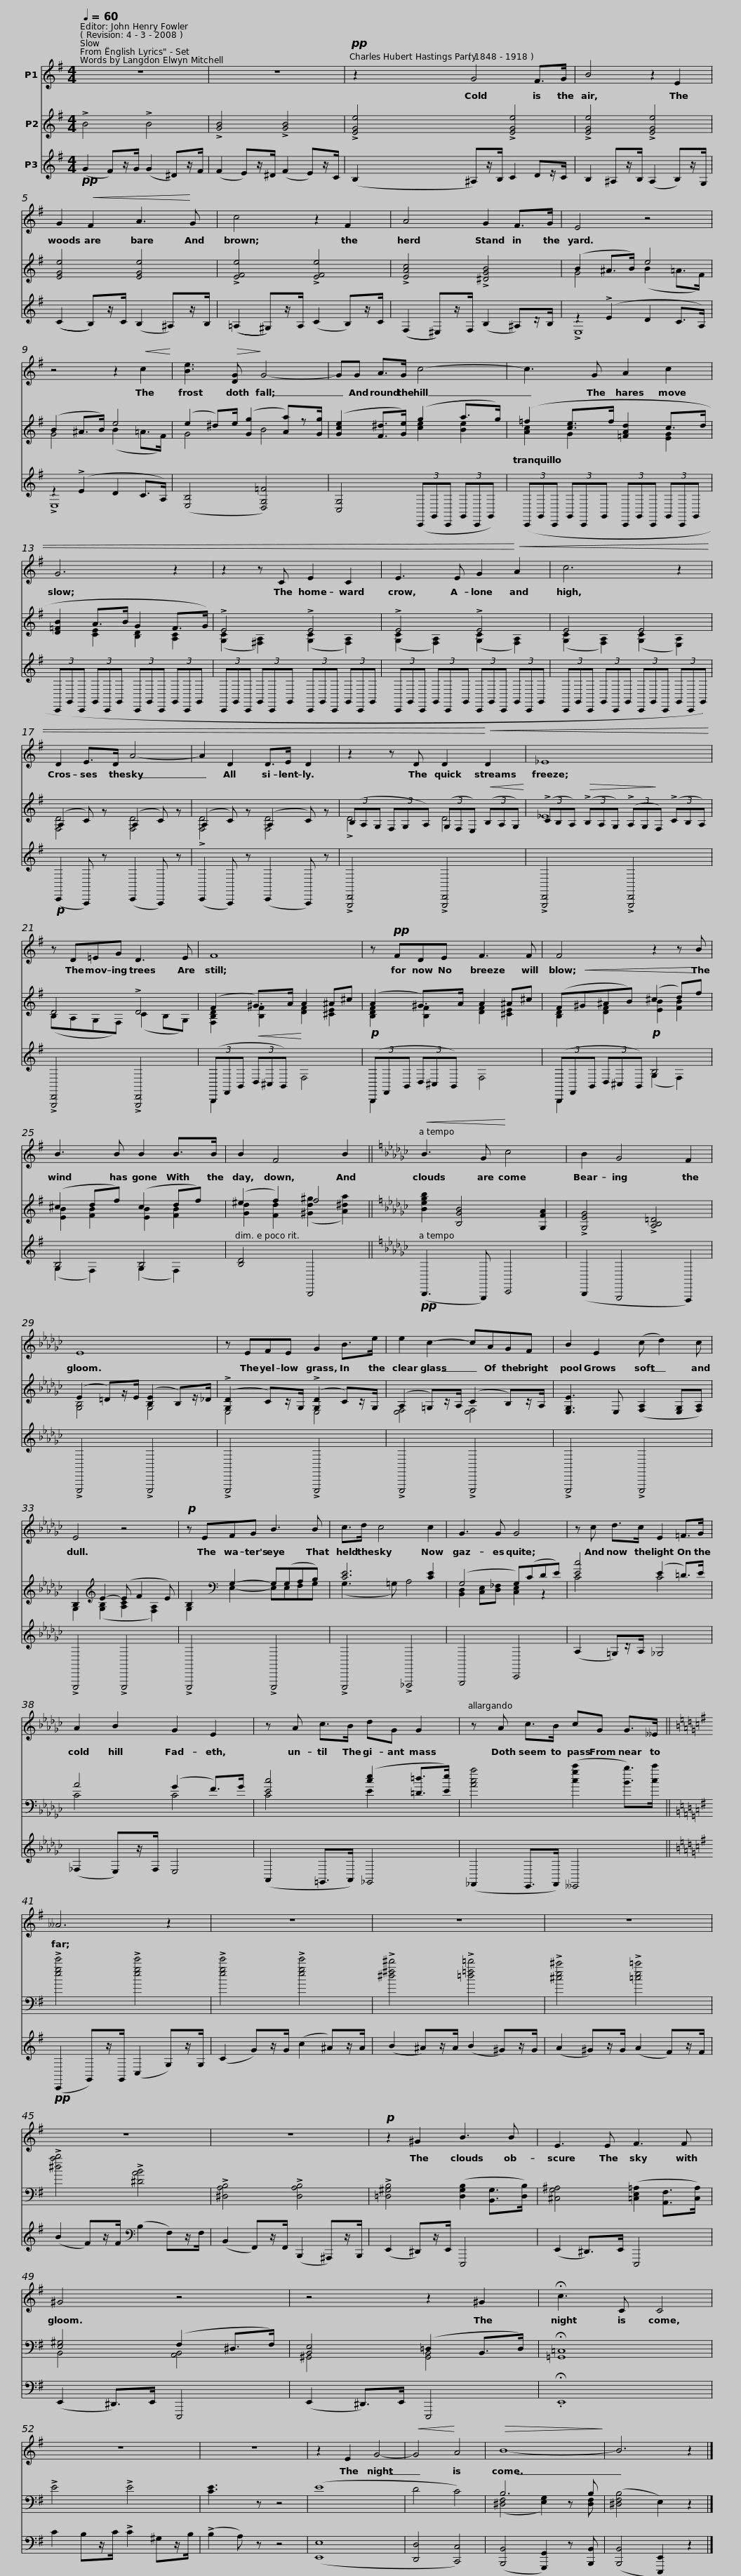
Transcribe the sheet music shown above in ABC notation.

X:1
%%score 1 ( 2 3 ) ( 4 5 )
L:1/8
Q:1/4=60
M:4/4
I:linebreak $
K:Emin
V:1 treble
V:2 treble
V:3 treble
V:4 treble
V:5 treble
V:1
 z8 | z8 |!pp! z2 G4 F>G |$ B4 z2 E2 | G2!<(! F2 A3!<)! G | %5
 c4 z2 F2 | A4 G2 F>G |$ E4 z4 | z4 z2!<(! c2!<)! | [Be]3!>(! [DG]!>)! G4- | %10
 GG A>G c4- |$ c3 G A2 c2 | G6 z2 | z2 z C E2 C2 |$ E3 E G2!<)!!<(! A2 | %15
 c6 z2 | D2 E>D A4- |$ A2 D2 D>E D2 | z2 z D D2!<)!!<(! D2 | _E8 |$ %20
 z D=EG D3 E | F8 | z!pp! FDE F3 F |$ F4 z2 z B | B3 B B2 B>B | %25
 B2 F4 B2 ||$[K:Ebmin]!<(! B3 G!<)! c4 | B2 G4 F2 | E8 | z EFE G2 B>e |$ %30
 e2 c2- cAGF | B2 E2 (c d2) c | E4 z4 |!p! z EFG B3 B |$ c>d c4 c2 | %35
 G3 G G4 | z c d>c E2 =F>G |$ A2 B2 G2 E2 | z A c>B dG G2 | z A c>B cG G>__E ||$ %40
[K:Emin] __A6 z2 | z8 | z8 | z8 |$ z8 | %45
 z8 |!p! z2 ^G2 B3 B | E3 E F3 F |$ ^G4 z4 | z4 z2 ^G2 | %50
 !fermata!c3 C C4 | z8 |$ z8 | z2 E2 G4- |!<(! G4!<)! A4 | %55
!>(! B8-!>)! | B6 z2 |] %57
V:2
 !>!B4 !>!B4 | !>![GB]4 !>![GB]4 | !>![EGe]4 !>![EGe]4 |$ !>![EGe]4 !>![EGe]4 | [EGe]4 [EGe]4 | %5
 !>![EFe]4 !>![EFe]4 | !>![EAc]4 !>![^DGB]4 |$ (B2 ^A>B) e4 | (B2 ^A>B) e4 | (e2 ^d)e/ ([Gg]2 [Aa])z[Gg]/ | %10
 ([Gce]2 [F^d]>[Ge]) (g2 a>g) |$ (=f2 [ce]>f [=FAd]2 c>d | [D=FB]2 A>B G2 F>G) | !>!E4 !>!E4 |$ !>!E4 !>!E4 | %15
 E4 E4 | (A,2 C) z (A,2 C) z |$ (A,2 C) z (A,2 C) z | (3(B,A,G, (3F,G,A,) (3(G,F,E,)!<(! (3(B,A,G,)!<)! | (3(!>!CB,A,)!>(! (3(!>!B,A,G,) (3(!>!A,G,!>)!F,) (3(!>!CB,A,) |$ %20
 D4 !>!D4 | (F2 ^G>)A A2 ^A^c | (A2 ^G>)A A2 ^A^c |$ (F!<(!^G^AB) (^c2 d)!<)!f | (^c2 df) (c2 df) | %25
 (^e2 f2) f4 ||$[K:Ebmin] [Begb]2 [B,GB]4 [G,FA]2 | !>![G,EG]4 !>![A,B,=D]4 | (E2 =D)z/E/ ([B,E]2 B,)z/_D/ | (!>![G,D]2 C)z/G,/ (!>![G,D]2 C)z/G,/ |$ %30
 (A,2 =G,)z/A,/ (C2 B,)z/A,/ | [E,G,E]3 E, ([F,A,]2 [E,G,][F,A,]) | B,2[K:treble] E2- (E F2 E) | B,2[K:bass] G,2- G,(G,A,B,) |$ [CE]6 [CE]2 | %35
 (G,4 G,)(CDE) | [Ec]4 (E2 =D>)E |$ A4 (G2 F>)G | [Ec]4 ([ce]2 [=D=d]>[Ee]) | [Aca]4 ([cgc']2 [Bb]>)[cc'] ||$ %40
[K:Emin] !>![ege']4 !>![ege']4 | !>![ege']4 !>![ege']4 | !>![^d^f^d']4 !>![=d=f=d']4 | !>![^ce^c']4 !>![=ce=c']4 |$ !>![^dab]4 !>![^DAB]4 | %45
 !>![^D,A,B,]4 !>![D,A,B,]4 | !>![=D,^G,B,]4 ([D,G,B,]2 [B,,G,]>[D,B,]) | [^C,G,^A,]4 ([=C,E,=A,]2 [A,,F,]>[C,A,]) |$ [E,^G,]4 (F,2 ^D,>F,) | [B,,E,]4 (=D,2 B,,>D,) | %50
 !fermata![=G,,=C,]8 | !>!E4 !>!E4 |$ [CE]3 z z4 | (E8 | D4 C4) | %55
 B,6 z B, | ([^D,F,B,]4 E,2) z2 |] %57
V:3
 x8 | x8 | x8 |$ x8 | x8 | %5
 x8 | x4 x4 |$ G4 (B2 =A>F) | G4 (B2 =A>F) | G4 B4 | %10
 x4 [ce]2 [Be]2 |$ [Ac]2 G2 x2 [EG]2 | x2 [CE]2 [B,D]2 [A,C]2 | ([G,C]2 [^F,A,]2) ([G,C]2 [F,A,]2) |$ ([G,C]2 [F,A,]2) ([G,C]2 [F,A,]2) | %15
 ([G,C]2 [F,A,]2) ([G,C]2 [E,A,]2) | [F,D]4 [F,D]4 |$ !>![F,D]4 [F,D]4 | !>!D4 D4 | _E8 |$ %20
 (B,A,G,F,) (C2 B,G,) | [F,B,D]2 [B,F]2 [DF]2 [^CE]2 | [B,DF]2 [B,F]2 [DF]2 [^CE]2 |$ [B,D]2 [DF]2 [EB]2 [FB]2 | [EB]2 [FB]2 [EB]2 [FB]2 | %25
 [Gd]2 [Fd]2 ([^Gd^g]2 [A^da]2) ||$[K:Ebmin] x8 | x8 | [G,B,]4 G,4 | E,4 E,4 |$ %30
 [E,F,]4 [E,F,]4 | x8 | G,2[K:treble] ([G,B,]2 [A,C]2 [F,A,]2) | G,2[K:bass] E,2- E,E,F,G, |$ (G,3 =G,) A,4 | %35
 [B,,D,]2 [C,E,][D,_F,] [C,E,]2 z2 | C4 C4 |$ C4 C4 | C4 E2 x2 | x8 ||$ %40
[K:Emin] x8 | x8 | x8 | x8 |$ x8 | %45
 x8 | x8 | x8 |$ B,,4 [A,,B,,]4 | ^G,,4 [G,,B,,]4 | %50
 x8 | x8 |$ x8 | x8 | x8 | %55
 ([^D,F,]4 [E,G,]2) x [D,F,] | x8 |] %57
V:4
!pp! (G2 F)z/G/ (G2 ^D)z/F/ | (F2 E)z/^D/ (F2 E)z/C/ | (B,2 ^A,)z/B,/ C2 Dz/C/ |$ B,2 ^A,z/B,/ (A,2 B,)z/G,/ | ((C2 B,))z/C/ (B,2 ^A,)z/B,/ | %5
 ((=A,2 ^G,))z/A,/ (C2 B,)z/C/ | ((F,2 ^E,))z/F,/ (B,2 ^A,)z/B,/ |$ z2 (!>!E2 D2 C>A,) | z2 (!>!E2 D2 C>A,) | ([E,B,]4 [D,G,=F]4) | %10
 [C,G,]4 (3(C,,G,,C,, (3G,,C,,G,,) |$ (3(C,,G,,C,, (3G,,C,,G,, (3C,,G,,C,, (3G,,C,,G,, | (3C,,G,,C,, (3G,,C,,G,, (3C,,G,,C,, (3G,,C,,G,, | (3C,,G,,C,, (3G,,C,,G,, (3C,,G,,C,, (3G,,C,,G,, |$ (3C,,G,,C,, (3G,,C,,G,, (3C,,G,,C,, (3G,,C,,G,, | %15
 (3C,,G,,C,, (3G,,C,,G,, (3C,,G,,C,, (3G,,C,,G,,) |!p! (C,,2 A,,,) z (C,,2 A,,,) z |$ (C,,2 A,,,) z (C,,2 A,,,) z | !>![G,,,D,,]4 !>![G,,,D,,]4 | !>![G,,,D,,]4 !>![G,,,D,,]4 |$ %20
 !>![G,,,D,,]4 !>![G,,,D,,]4 | (3(B,,,F,,B,,!<(! (3D,^C,B,,)!<)! x4 |!p! (3(B,,,F,,B,, (3D,^C,B,,) x4 |$ (3(B,,,F,,B,, (3D,^C,B,,)!p! B,4 | B,4 B,4 | %25
 [B,D]4 B,,,4 ||$[K:Ebmin]!pp! (B,,,3 G,,,) C,,4 | (B,,,2 G,,,4 F,,,2) | !>!E,,,4 !>!E,,,4 | !>!E,,,4 !>!E,,,4 |$ %30
 !>!E,,,4 !>!E,,,4 | !>!E,,,4 !>!E,,,4 | !>!E,,,4 !>!E,,,4 | !>!E,,,4 !>!E,,,4 |$ !>!E,,,4 !>!_F,,,4 | %35
 G,,,4 C,,4 | (A,2 =G,)z/A,/ _G,4 |$ (_F,2 E,)z/F,/ E,4 | (A,,2 =G,,>A,,) _G,,4 | (_F,,2 E,,>F,,) __E,,4 ||$ %40
[K:Emin]!pp! (C,,2 G,,)z/G,,/ (C,2 G,)z/G,/ | (C2 G)z/G/ (c2 ^A)z/A/ | (B2 ^A)z/A/ (B2 ^G)z/G/ | (A2 ^G)z/G/ (A2 F)z/F/ |$ (B2 F)z/F/[K:bass] (B,2 F,)z/F,/ | %45
 (B,,2 F,,)z/F,,/ (B,,,2 ^A,,,)z/B,,,/ | (E,,2 ^D,,)z/E,,/ E,,,4 | (E,,2 ^D,,>)E,, E,,,4 |$ (E,,2 ^D,,>)E,, E,,,4 | (E,,2 ^D,,>)E,, E,,,4 | %50
 .!fermata!E,,8 | C2 B,z/C/ !>!C2 ^G,z/B,/ |$ (!>!B,2 A,) z z4 | ([E,,E,]8 | [D,,D,]4 [C,,C,]4) | %55
 ([B,,,B,,]4 [G,,,G,,]2) z [B,,,B,,] | ([B,,,B,,]4 [E,,,E,,]2) z2 |] %57
V:5
 x8 | x8 | x8 |$ x8 | x8 | %5
 x8 | x8 |$ !>!E,8 | !>!E,8 | x8 | %10
 x8 |$ x8 | x8 | x8 |$ x8 | %15
 x8 | x8 |$ x8 | x8 | x8 |$ %20
 x8 | B,,,2 x2 F,4 | B,,,2 x2 F,4 |$ B,,,2 x2 (G,2 F,2) | (G,2 F,2) (G,2 F,2) | %25
 x8 ||$[K:Ebmin] x8 | x8 | x8 | x8 |$ %30
 x8 | x8 | x8 | x8 |$ x8 | %35
 x8 | x8 |$ x8 | x8 | x8 ||$ %40
[K:Emin] x8 | x8 | x8 | x8 |$ x4[K:bass] x4 | %45
 x8 | x8 | x8 |$ x8 | x8 | %50
 x8 | x8 |$ x8 | x8 | x8 | %55
 x8 | x8 |] %57
